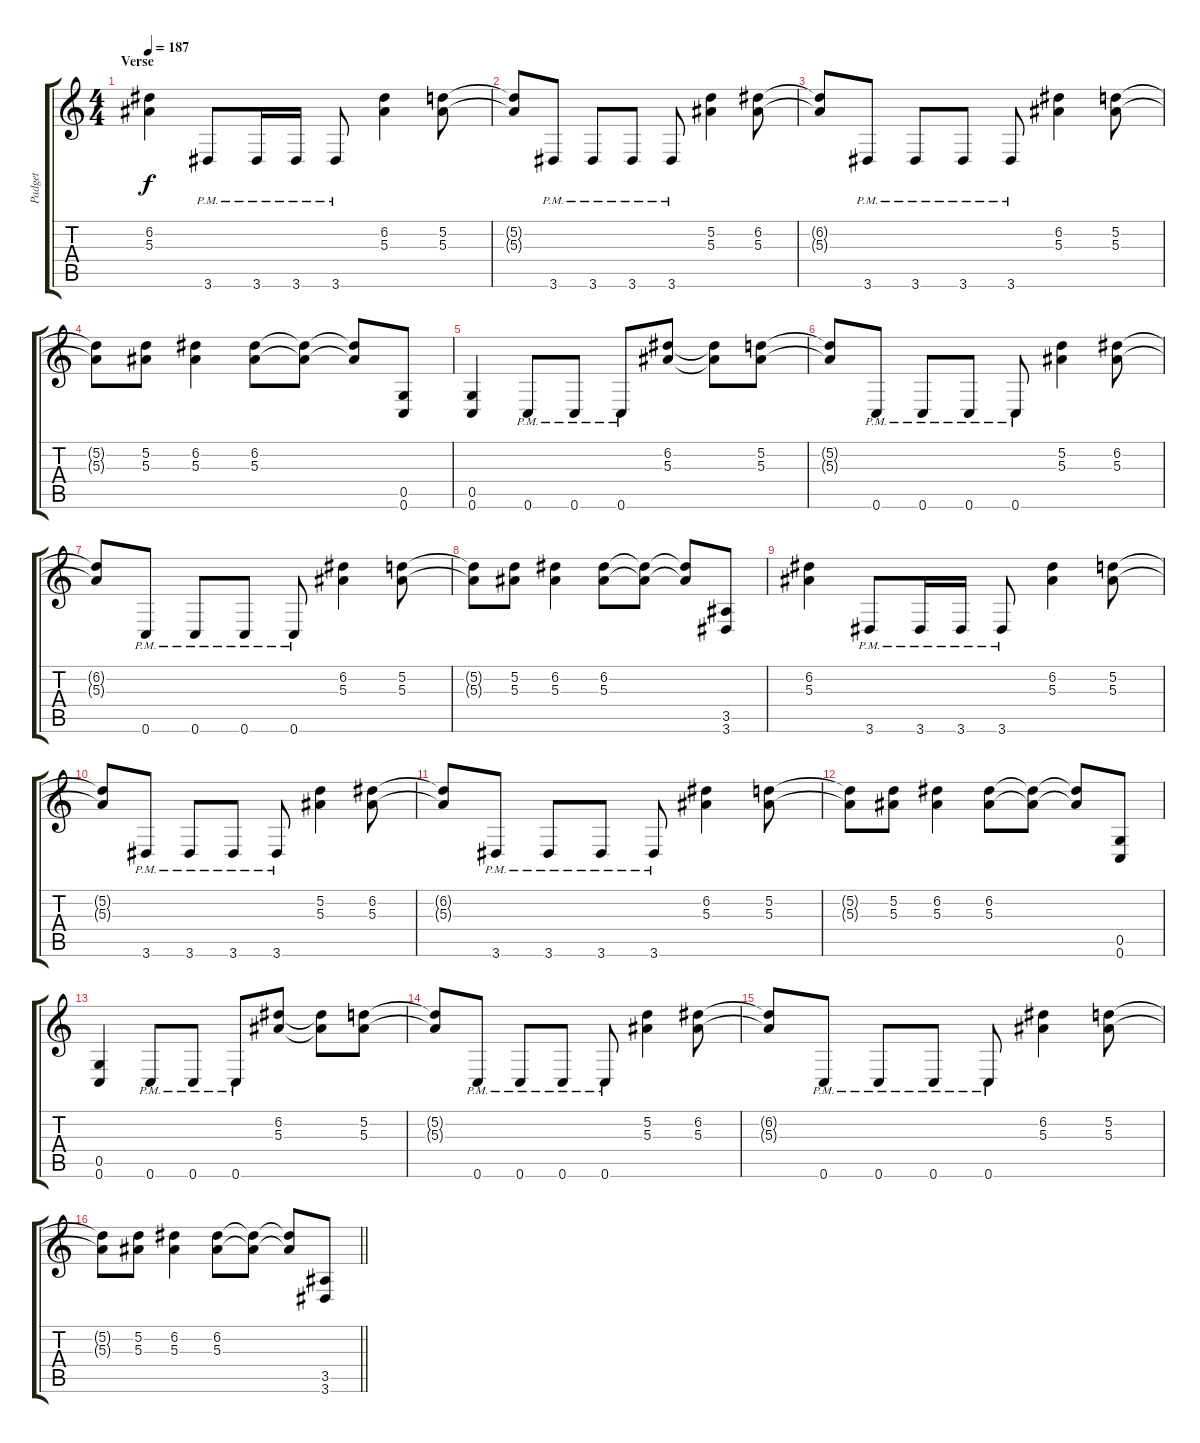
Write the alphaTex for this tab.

\track ("Padget" "Padget") {instrument overdrivenguitar}
\staff {score tabs}
\tuning (D4 A3 F3 C3 G2 C2) {hide}
\ts (4 4)
\section ("" "Verse")
\tempo 187
\clef g2
\ks c
(6.2 5.3).4{dy f} 3.6{pm}.8 3.6{pm}.16 3.6{pm}.16 3.6{pm}.8 (6.2 5.3).4 (5.2 5.3).8 |
(5.2{t} 5.3{t}).8 3.6{pm}.8 3.6{pm}.8 3.6{pm}.8 3.6{pm}.8 (5.2 5.3).4 (6.2 5.3).8 |
(6.2{t} 5.3{t}).8 3.6{pm}.8 3.6{pm}.8 3.6{pm}.8 3.6{pm}.8 (6.2 5.3).4 (5.2 5.3).8 |
(5.2{t} 5.3{t}).8 (5.2 5.3).8 (6.2 5.3).4 (6.2 5.3).8 (6.2{t} 5.3{t}).8 (6.2{t} 5.3{t}).8 (0.5 0.6).8 |
(0.5 0.6).4 0.6{pm}.8 0.6{pm}.8 0.6{pm}.8 (6.2 5.3).8 (6.2{t} 5.3{t}).8 (5.2 5.3).8 |
(5.2{t} 5.3{t}).8 0.6{pm}.8 0.6{pm}.8 0.6{pm}.8 0.6{pm}.8 (5.2 5.3).4 (6.2 5.3).8 |
(6.2{t} 5.3{t}).8 0.6{pm}.8 0.6{pm}.8 0.6{pm}.8 0.6{pm}.8 (6.2 5.3).4 (5.2 5.3).8 |
(5.2{t} 5.3{t}).8 (5.2 5.3).8 (6.2 5.3).4 (6.2 5.3).8 (6.2{t} 5.3{t}).8 (6.2{t} 5.3{t}).8 (3.5 3.6).8 |
(6.2 5.3).4{instrument overdrivenguitar} 3.6{pm}.8 3.6{pm}.16 3.6{pm}.16 3.6{pm}.8 (6.2 5.3).4 (5.2 5.3).8 |
(5.2{t} 5.3{t}).8 3.6{pm}.8 3.6{pm}.8 3.6{pm}.8 3.6{pm}.8 (5.2 5.3).4 (6.2 5.3).8 |
(6.2{t} 5.3{t}).8 3.6{pm}.8 3.6{pm}.8 3.6{pm}.8 3.6{pm}.8 (6.2 5.3).4 (5.2 5.3).8 |
(5.2{t} 5.3{t}).8 (5.2 5.3).8 (6.2 5.3).4 (6.2 5.3).8 (6.2{t} 5.3{t}).8 (6.2{t} 5.3{t}).8 (0.5 0.6).8 |
(0.5 0.6).4 0.6{pm}.8 0.6{pm}.8 0.6{pm}.8 (6.2 5.3).8 (6.2{t} 5.3{t}).8 (5.2 5.3).8 |
(5.2{t} 5.3{t}).8 0.6{pm}.8 0.6{pm}.8 0.6{pm}.8 0.6{pm}.8 (5.2 5.3).4 (6.2 5.3).8 |
(6.2{t} 5.3{t}).8 0.6{pm}.8 0.6{pm}.8 0.6{pm}.8 0.6{pm}.8 (6.2 5.3).4 (5.2 5.3).8 |
\barLineRight lightlight
(5.2{t} 5.3{t}).8 (5.2 5.3).8 (6.2 5.3).4 (6.2 5.3).8 (6.2{t} 5.3{t}).8 (6.2{t} 5.3{t}).8 (3.5 3.6).8
